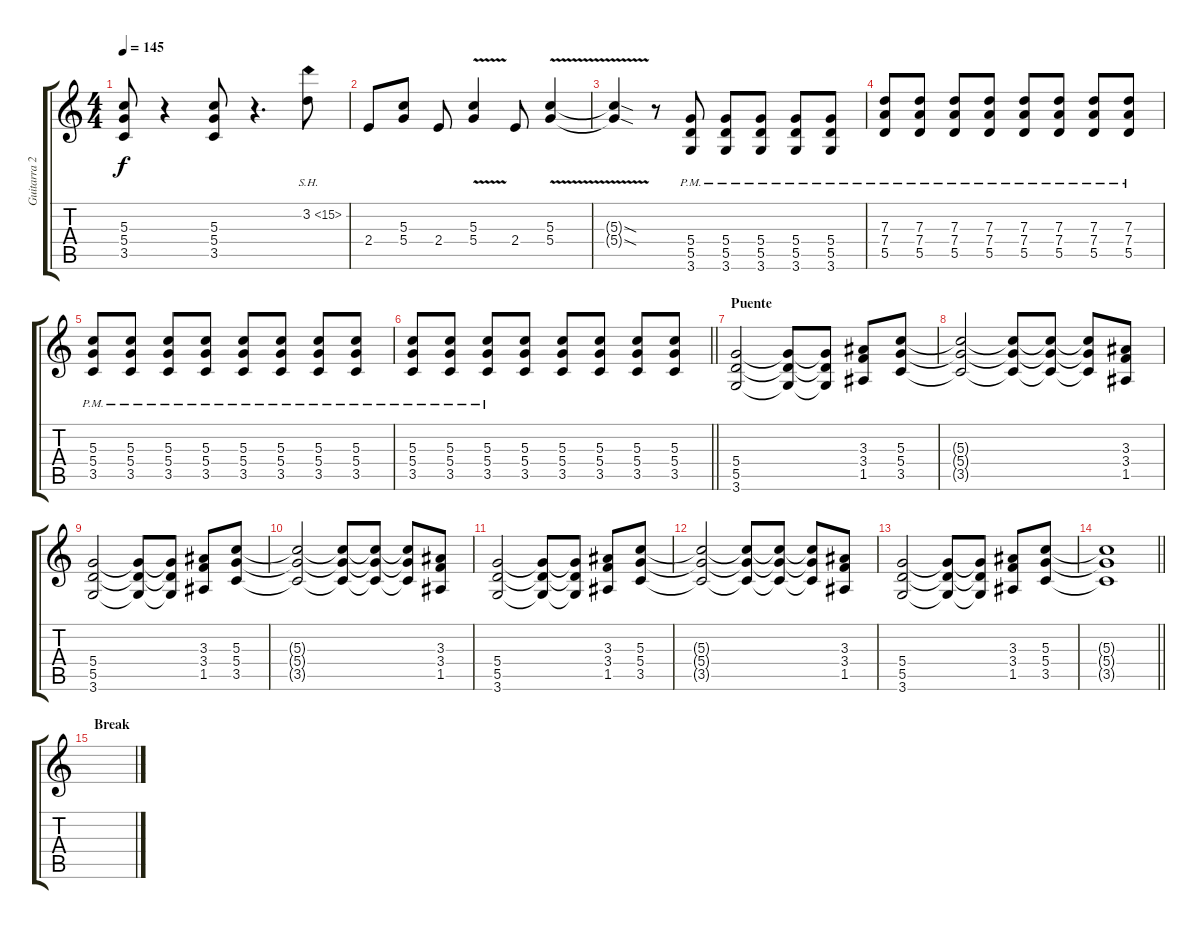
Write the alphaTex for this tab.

\track ("Guitarra 2" "Guitarra 2") {instrument distortionguitar}
\staff {score tabs}
\tuning (E4 B3 G3 D3 A2 E2) {hide}
\ts (4 4)
\tempo 145
\clef g2
\ks c
(5.3 5.4 3.5).8{dy f} r.4 (5.3 5.4 3.5).8 r.4{d} 3.2{sh 12}.8 |
2.4.8 (5.3 5.4).8 2.4.8 (5.3 5.4{v}).4 2.4.8 (5.3 5.4{v}).4 |
(5.3{sod t} 5.4{sod t}).4 r.8 (5.4{pm} 5.5{pm} 3.6{pm}).8 (5.4{pm} 5.5{pm} 3.6{pm}).8 (5.4{pm} 5.5{pm} 3.6{pm}).8 (5.4{pm} 5.5{pm} 3.6{pm}).8 (5.4{pm} 5.5{pm} 3.6{pm}).8 |
(7.3{pm} 7.4{pm} 5.5{pm}).8 (7.3{pm} 7.4{pm} 5.5{pm}).8 (7.3{pm} 7.4{pm} 5.5{pm}).8 (7.3{pm} 7.4{pm} 5.5{pm}).8 (7.3{pm} 7.4{pm} 5.5{pm}).8 (7.3{pm} 7.4{pm} 5.5{pm}).8 (7.3{pm} 7.4{pm} 5.5{pm}).8 (7.3{pm} 7.4{pm} 5.5{pm}).8 |
(5.3{pm} 5.4{pm} 3.5{pm}).8 (5.3{pm} 5.4{pm} 3.5{pm}).8 (5.3{pm} 5.4{pm} 3.5{pm}).8 (5.3{pm} 5.4{pm} 3.5{pm}).8 (5.3{pm} 5.4{pm} 3.5{pm}).8 (5.3{pm} 5.4{pm} 3.5{pm}).8 (5.3{pm} 5.4{pm} 3.5{pm}).8 (5.3{pm} 5.4{pm} 3.5{pm}).8 |
\barLineRight lightlight
(5.3{pm} 5.4{pm} 3.5{pm}).8 (5.3{pm} 5.4{pm} 3.5{pm}).8 (5.3{pm} 5.4{pm} 3.5{pm}).8 (5.3 5.4 3.5).8 (5.3 5.4 3.5).8 (5.3 5.4 3.5).8 (5.3 5.4 3.5).8 (5.3 5.4 3.5).8 |
\section ("" "Puente")
(5.4 5.5 3.6).2 (5.4{t} 5.5{t} 3.6{t}).8 (5.4{t} 5.5{t} 3.6{t}).8 (3.3 3.4 1.5).8 (5.3 5.4 3.5).8 |
(5.3{t} 5.4{t} 3.5{t}).2 (5.3{t} 5.4{t} 3.5{t}).8 (5.3{t} 5.4{t} 3.5{t}).8 (5.3{t} 5.4{t} 3.5{t}).8 (3.3 3.4 1.5).8 |
(5.4 5.5 3.6).2 (5.4{t} 5.5{t} 3.6{t}).8 (5.4{t} 5.5{t} 3.6{t}).8 (3.3 3.4 1.5).8 (5.3 5.4 3.5).8 |
(5.3{t} 5.4{t} 3.5{t}).2 (5.3{t} 5.4{t} 3.5{t}).8 (5.3{t} 5.4{t} 3.5{t}).8 (5.3{t} 5.4{t} 3.5{t}).8 (3.3 3.4 1.5).8 |
(5.4 5.5 3.6).2 (5.4{t} 5.5{t} 3.6{t}).8 (5.4{t} 5.5{t} 3.6{t}).8 (3.3 3.4 1.5).8 (5.3 5.4 3.5).8 |
(5.3{t} 5.4{t} 3.5{t}).2 (5.3{t} 5.4{t} 3.5{t}).8 (5.3{t} 5.4{t} 3.5{t}).8 (5.3{t} 5.4{t} 3.5{t}).8 (3.3 3.4 1.5).8 |
(5.4 5.5 3.6).2 (5.4{t} 5.5{t} 3.6{t}).8 (5.4{t} 5.5{t} 3.6{t}).8 (3.3 3.4 1.5).8 (5.3 5.4 3.5).8 |
\barLineRight lightlight
(5.3{t} 5.4{t} 3.5{t}).1 |
\section ("" "Break")
